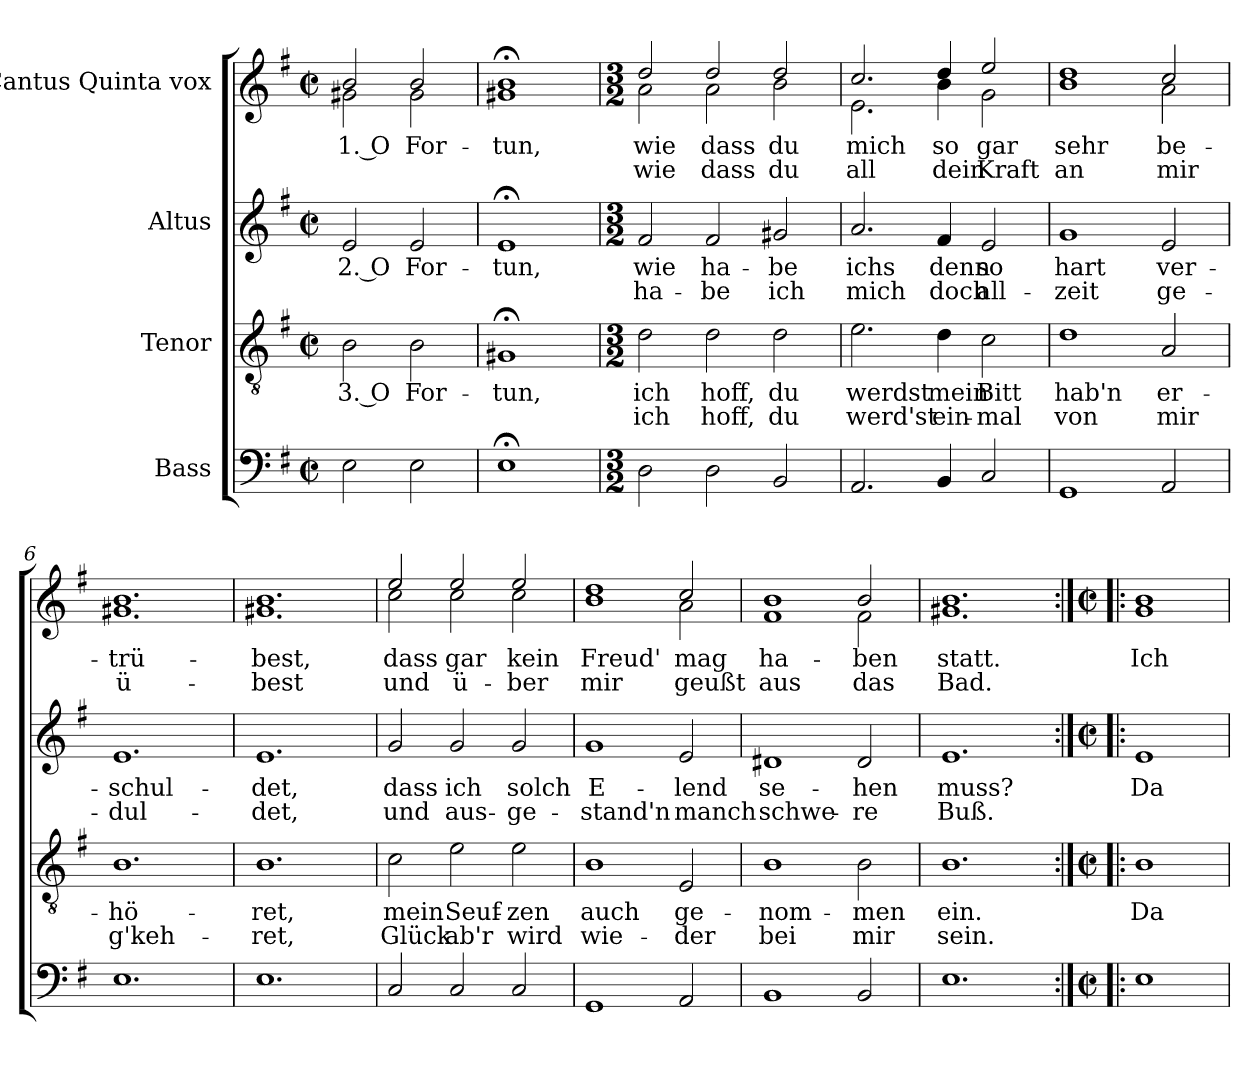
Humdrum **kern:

**kern	**kern	**text	**text	**kern	**text	**text	**kern	**text	**text
*part4	*part3	*part3	*part3	*part2	*part2	*part2	*part1	*part1	*part1
*staff4	*staff3	*staff3	*staff3	*staff2	*staff2	*staff2	*staff1	*staff1	*staff1
*I"Bass	*I"Tenor	*	*	*I"Altus	*	*	*I"Cantus Quinta vox	*	*
*clefF4	*clefGv2	*	*	*clefG2	*	*	*clefG2	*	*
*k[f#]	*k[f#]	*	*	*k[f#]	*	*	*k[f#]	*	*
*M2/2	*M2/2	*	*	*M2/2	*	*	*M2/2	*	*
*met(c|)	*met(c|)	*	*	*met(c|)	*	*	*met(c|)	*	*
*MM120	*MM120	*	*	*MM120	*	*	*MM120	*	*
=1	=1	=1	=1	=1	=1	=1	=1	=1	=1
*	*	*	*	*	*	*	*^	*	*
2E\	2B\	3. O	.	2e/	2. O	.	2b/	2g#X\	1. O	.
2E\	2B\	For-	.	2e/	For-	.	2b/	2g#\	For-	.
=2	=2	=2	=2	=2	=2	=2	=2	=2	=2	=2
1E;<	1G#X;<	-tun,	.	1e;<	-tun,	.	1b;<	1g#X	-tun,	.
=3	=3	=3	=3	=3	=3	=3	=3	=3	=3	=3
*M3/2	*M3/2	*	*	*M3/2	*	*	*M3/2	*	*	*
2D\	2d\	ich	ich	2f#/	wie	ha-	2dd/	2a\	wie	wie
2D\	2d\	hoff,	hoff,	2f#/	ha-	-be	2dd/	2a\	dass	dass
2BB/	2d\	du	du	2g#X/	-be	ich	2dd/	2b\	du	du
=4	=4	=4	=4	=4	=4	=4	=4	=4	=4	=4
2.AA/	2.e\	werdst	werd'st	2.a/	ichs	mich	2.cc/	2.e\	mich	all
4BB/	4d\	mein	ein-	4f#/	denn	doch	4dd/	4b\	so	dein
2C/	2c\	Bitt	-mal	2e/	so	all-	2ee/	2g\	gar	Kraft
=5	=5	=5	=5	=5	=5	=5	=5	=5	=5	=5
1GG	1d	hab'n	von	1g	hart	-zeit	1dd	1b	sehr	an
2AA/	2A/	er-	mir	2e/	ver-	ge-	2cc/	2a\	be-	mir
=6	=6	=6	=6	=6	=6	=6	=6	=6	=6	=6
1.E	1.B	-hö-	g'keh-	1.e	-schul-	-dul-	1.b	1.g#X	-trü-	ü-
=7	=7	=7	=7	=7	=7	=7	=7	=7	=7	=7
1.E	1.B	-ret,	-ret,	1.e	-det,	-det,	1.b	1.g#X	-best,	-best
!!LO:LB:g=z	!!
=8	=8	=8	=8	=8	=8	=8	=8	=8	=8	=8
2C/	2c\	mein	Glück	2g/	dass	und	2ee/	2cc\	dass	und
2C/	2e\	Seuf-	ab'r	2g/	ich	aus-	2ee/	2cc\	gar	ü-
2C/	2e\	-zen	wird	2g/	solch	-ge-	2ee/	2cc\	kein	-ber
=9	=9	=9	=9	=9	=9	=9	=9	=9	=9	=9
1GG	1B	auch	wie-	1g	E-	-stand'n	1dd	1b	Freud'	mir
2AA/	2E/	ge-	-der	2e/	-lend	manch	2cc/	2a\	mag	geußt
=10	=10	=10	=10	=10	=10	=10	=10	=10	=10	=10
1BB	1B	-nom-	bei	1d#X	se-	schwe-	1b	1f#	ha-	aus
2BB/	2B\	-men	mir	2d#/	-hen	-re	2b/	2f#\	-ben	das
=11	=11	=11	=11	=11	=11	=11	=11	=11	=11	=11
1.E	1.B	ein.	sein.	1.e	muss?	Buß.	1.b	1.g#X	statt.	Bad.
=12:|!|:	=12:|!|:	=12:|!|:	=12:|!|:	=12:|!|:	=12:|!|:	=12:|!|:	=12:|!|:	=12:|!|:	=12:|!|:	=12:|!|:
*M2/2	*M2/2	*	*	*M2/2	*	*	*M2/2	*	*	*
*met(c|)	*met(c|)	*	*	*met(c|)	*	*	*met(c|)	*	*	*
1E	1B	Da-	.	1e	Da-	.	1b	1g	Ich	.
*	*	*	*	*	*	*	*v	*v	*	*
=	=	=	=	=	=	=	=	=	=
*-	*-	*-	*-	*-	*-	*-	*-	*-	*-
